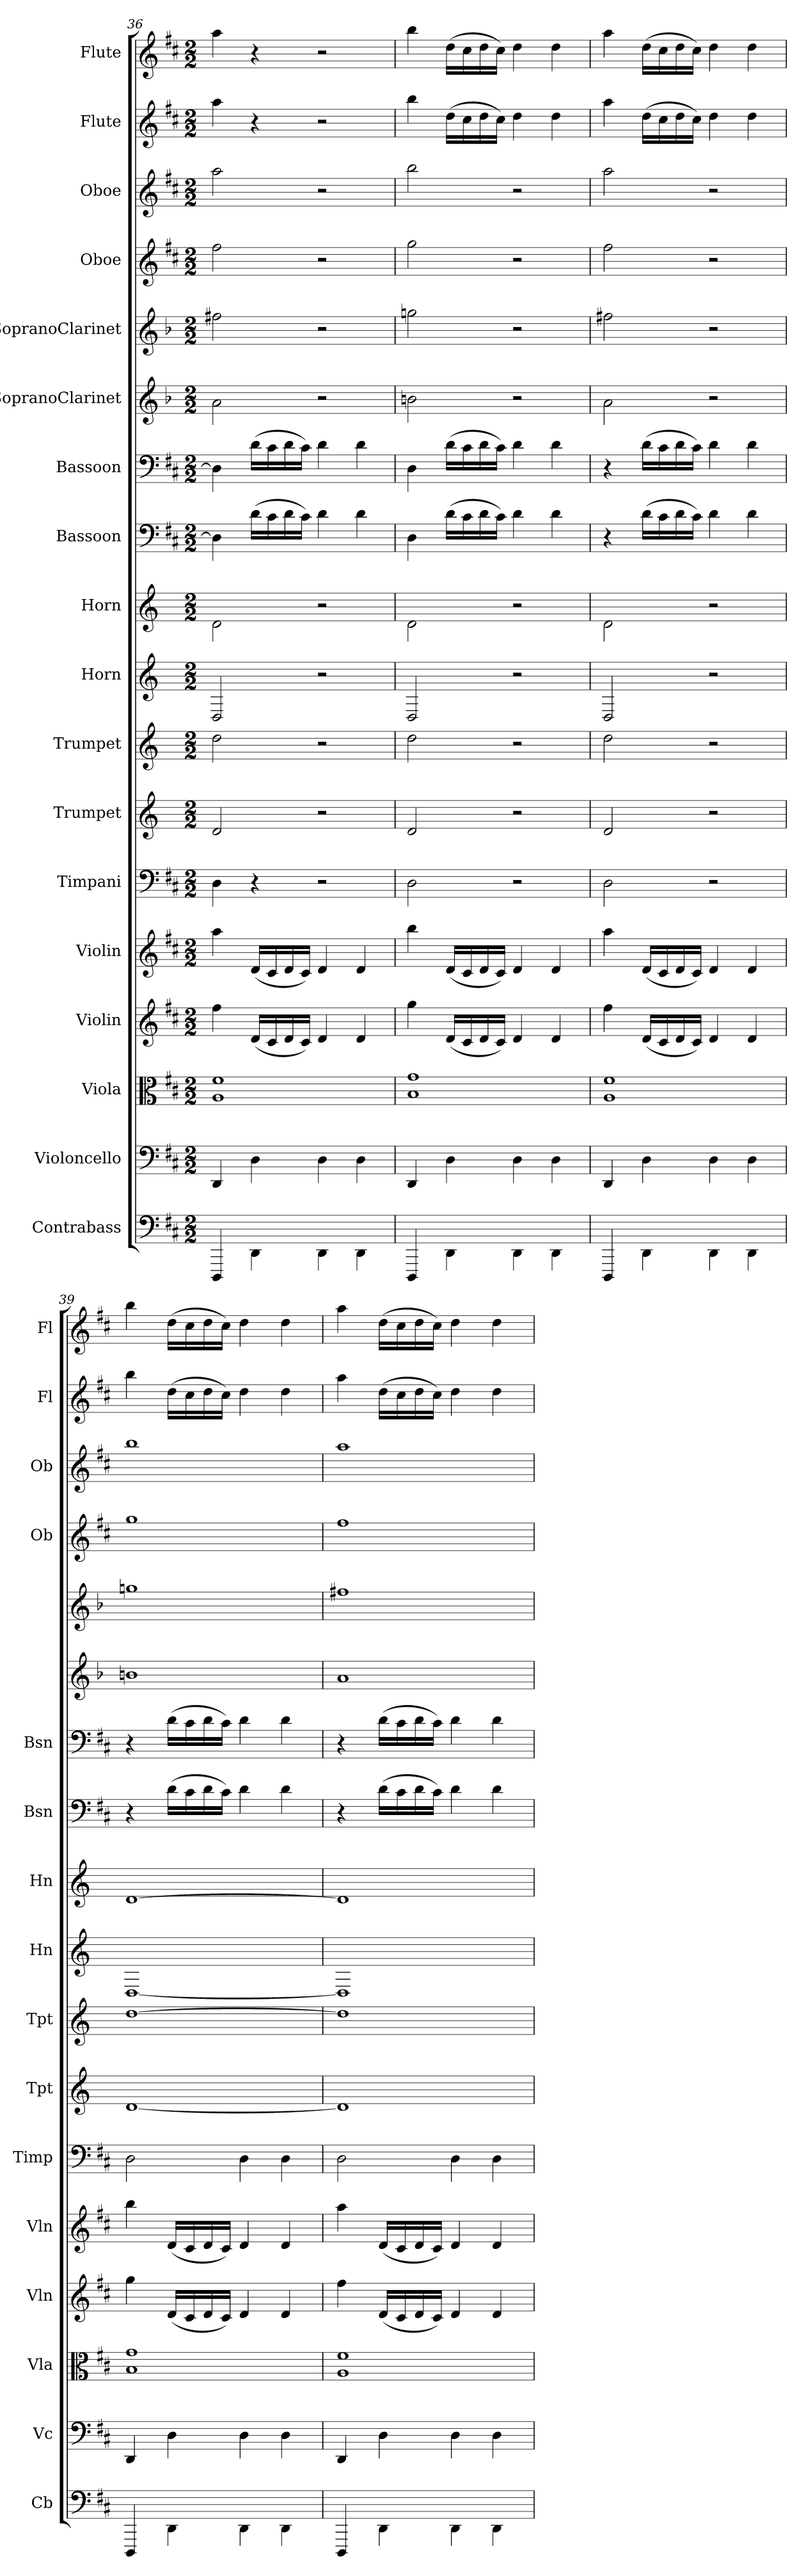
**kern	**kern	**kern	**kern	**kern	**kern	**kern	**kern	**kern	**kern	**kern	**kern	**kern	**kern	**kern	**kern	**kern	**kern
*part18	*part17	*part16	*part15	*part14	*part13	*part12	*part11	*part10	*part9	*part8	*part7	*part6	*part5	*part4	*part3	*part2	*part1
*staff18	*staff17	*staff16	*staff15	*staff14	*staff13	*staff12	*staff11	*staff10	*staff9	*staff8	*staff7	*staff6	*staff5	*staff4	*staff3	*staff2	*staff1
*I"Contrabass	*I"Violoncello	*I"Viola	*I"Violin	*I"Violin	*I"Timpani	*I"Trumpet	*I"Trumpet	*I"Horn	*I"Horn	*I"Bassoon	*I"Bassoon	*I"SopranoClarinet	*I"SopranoClarinet	*I"Oboe	*I"Oboe	*I"Flute	*I"Flute
*I'Cb	*I'Vc	*I'Vla	*I'Vln	*I'Vln	*I'Timp	*I'Tpt	*I'Tpt	*I'Hn	*I'Hn	*I'Bsn	*I'Bsn	*	*	*I'Ob	*I'Ob	*I'Fl	*I'Fl
*clefF4	*clefF4	*clefC3	*clefG2	*clefG2	*clefF4	*clefG2	*clefG2	*clefG2	*clefG2	*clefF4	*clefF4	*clefG2	*clefG2	*clefG2	*clefG2	*clefG2	*clefG2
*k[f#c#]	*k[f#c#]	*k[f#c#]	*k[f#c#]	*k[f#c#]	*k[f#c#]	*k[]	*k[]	*k[]	*k[]	*k[f#c#]	*k[f#c#]	*k[b-]	*k[b-]	*k[f#c#]	*k[f#c#]	*k[f#c#]	*k[f#c#]
*M2/2	*M2/2	*M2/2	*M2/2	*M2/2	*M2/2	*M2/2	*M2/2	*M2/2	*M2/2	*M2/2	*M2/2	*M2/2	*M2/2	*M2/2	*M2/2	*M2/2	*M2/2
=36	=36	=36	=36	=36	=36	=36	=36	=36	=36	=36	=36	=36	=36	=36	=36	=36	=36
4DDD/	4DD/	1A\ 1f#\	4ff#\	4aa\	4D\	2d/	2dd\	2D/	2d\	4D\]	4D\]	2a\	2ff#X\	2ff#\	2aa\	4aa\	4aa\
4DD\	4D\	.	(16d/LL	(16d/LL	4r	.	.	.	.	(16d\LL	(16d\LL	.	.	.	.	4r	4r
.	.	.	16c#/	16c#/	.	.	.	.	.	16c#\	16c#\	.	.	.	.	.	.
.	.	.	16d/	16d/	.	.	.	.	.	16d\	16d\	.	.	.	.	.	.
.	.	.	16c#/JJ)	16c#/JJ)	.	.	.	.	.	16c#\JJ)	16c#\JJ)	.	.	.	.	.	.
4DD\	4D\	.	4d/	4d/	2r	2r	2r	2r	2r	4d\	4d\	2r	2r	2r	2r	2r	2r
4DD\	4D\	.	4d/	4d/	.	.	.	.	.	4d\	4d\	.	.	.	.	.	.
=37	=37	=37	=37	=37	=37	=37	=37	=37	=37	=37	=37	=37	=37	=37	=37	=37	=37
4DDD/	4DD/	1B\ 1g\	4gg\	4bb\	2D\	2d/	2dd\	2D/	2d\	4D\	4D\	2bn\	2ggn\	2gg\	2bb\	4bb\	4bb\
4DD\	4D\	.	(16d/LL	(16d/LL	.	.	.	.	.	(16d\LL	(16d\LL	.	.	.	.	(16dd\LL	(16dd\LL
.	.	.	16c#/	16c#/	.	.	.	.	.	16c#\	16c#\	.	.	.	.	16cc#\	16cc#\
.	.	.	16d/	16d/	.	.	.	.	.	16d\	16d\	.	.	.	.	16dd\	16dd\
.	.	.	16c#/JJ)	16c#/JJ)	.	.	.	.	.	16c#\JJ)	16c#\JJ)	.	.	.	.	16cc#\JJ)	16cc#\JJ)
4DD\	4D\	.	4d/	4d/	2r	2r	2r	2r	2r	4d\	4d\	2r	2r	2r	2r	4dd\	4dd\
4DD\	4D\	.	4d/	4d/	.	.	.	.	.	4d\	4d\	.	.	.	.	4dd\	4dd\
=38	=38	=38	=38	=38	=38	=38	=38	=38	=38	=38	=38	=38	=38	=38	=38	=38	=38
4DDD/	4DD/	1A\ 1f#\	4ff#\	4aa\	2D\	2d/	2dd\	2D/	2d\	4r	4r	2a\	2ff#X\	2ff#\	2aa\	4aa\	4aa\
4DD\	4D\	.	(16d/LL	(16d/LL	.	.	.	.	.	(16d\LL	(16d\LL	.	.	.	.	(16dd\LL	(16dd\LL
.	.	.	16c#/	16c#/	.	.	.	.	.	16c#\	16c#\	.	.	.	.	16cc#\	16cc#\
.	.	.	16d/	16d/	.	.	.	.	.	16d\	16d\	.	.	.	.	16dd\	16dd\
.	.	.	16c#/JJ)	16c#/JJ)	.	.	.	.	.	16c#\JJ)	16c#\JJ)	.	.	.	.	16cc#\JJ)	16cc#\JJ)
4DD\	4D\	.	4d/	4d/	2r	2r	2r	2r	2r	4d\	4d\	2r	2r	2r	2r	4dd\	4dd\
4DD\	4D\	.	4d/	4d/	.	.	.	.	.	4d\	4d\	.	.	.	.	4dd\	4dd\
=39	=39	=39	=39	=39	=39	=39	=39	=39	=39	=39	=39	=39	=39	=39	=39	=39	=39
4DDD/	4DD/	1B\ 1g\	4gg\	4bb\	2D\	[1d/	[1dd\	[1D/	[1d\	4r	4r	1bn\	1ggn\	1gg\	1bb\	4bb\	4bb\
4DD\	4D\	.	(16d/LL	(16d/LL	.	.	.	.	.	(16d\LL	(16d\LL	.	.	.	.	(16dd\LL	(16dd\LL
.	.	.	16c#/	16c#/	.	.	.	.	.	16c#\	16c#\	.	.	.	.	16cc#\	16cc#\
.	.	.	16d/	16d/	.	.	.	.	.	16d\	16d\	.	.	.	.	16dd\	16dd\
.	.	.	16c#/JJ)	16c#/JJ)	.	.	.	.	.	16c#\JJ)	16c#\JJ)	.	.	.	.	16cc#\JJ)	16cc#\JJ)
4DD\	4D\	.	4d/	4d/	4D\	.	.	.	.	4d\	4d\	.	.	.	.	4dd\	4dd\
4DD\	4D\	.	4d/	4d/	4D\	.	.	.	.	4d\	4d\	.	.	.	.	4dd\	4dd\
=40	=40	=40	=40	=40	=40	=40	=40	=40	=40	=40	=40	=40	=40	=40	=40	=40	=40
4DDD/	4DD/	1A\ 1f#\	4ff#\	4aa\	2D\	1d/]	1dd\]	1D/]	1d\]	4r	4r	1a\	1ff#X\	1ff#\	1aa\	4aa\	4aa\
4DD\	4D\	.	(16d/LL	(16d/LL	.	.	.	.	.	(16d\LL	(16d\LL	.	.	.	.	(16dd\LL	(16dd\LL
.	.	.	16c#/	16c#/	.	.	.	.	.	16c#\	16c#\	.	.	.	.	16cc#\	16cc#\
.	.	.	16d/	16d/	.	.	.	.	.	16d\	16d\	.	.	.	.	16dd\	16dd\
.	.	.	16c#/JJ)	16c#/JJ)	.	.	.	.	.	16c#\JJ)	16c#\JJ)	.	.	.	.	16cc#\JJ)	16cc#\JJ)
4DD\	4D\	.	4d/	4d/	4D\	.	.	.	.	4d\	4d\	.	.	.	.	4dd\	4dd\
4DD\	4D\	.	4d/	4d/	4D\	.	.	.	.	4d\	4d\	.	.	.	.	4dd\	4dd\
=	=	=	=	=	=	=	=	=	=	=	=	=	=	=	=	=	=
*-	*-	*-	*-	*-	*-	*-	*-	*-	*-	*-	*-	*-	*-	*-	*-	*-	*-
